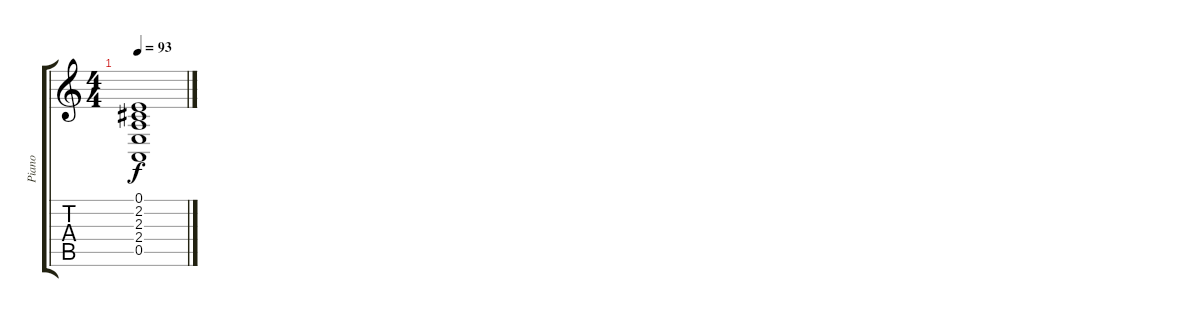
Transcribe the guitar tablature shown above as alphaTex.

\track ("Piano" "Piano") {instrument acousticgrandpiano}
\staff {score tabs}
\tuning (E4 B3 G3 D3 A2 E2) {hide}
\ts (4 4)
\tempo 93
\clef g2
\ks c
(0.1{t} 2.2{t} 2.3{t} 2.4{t} 0.5{t}).1{dy f}
